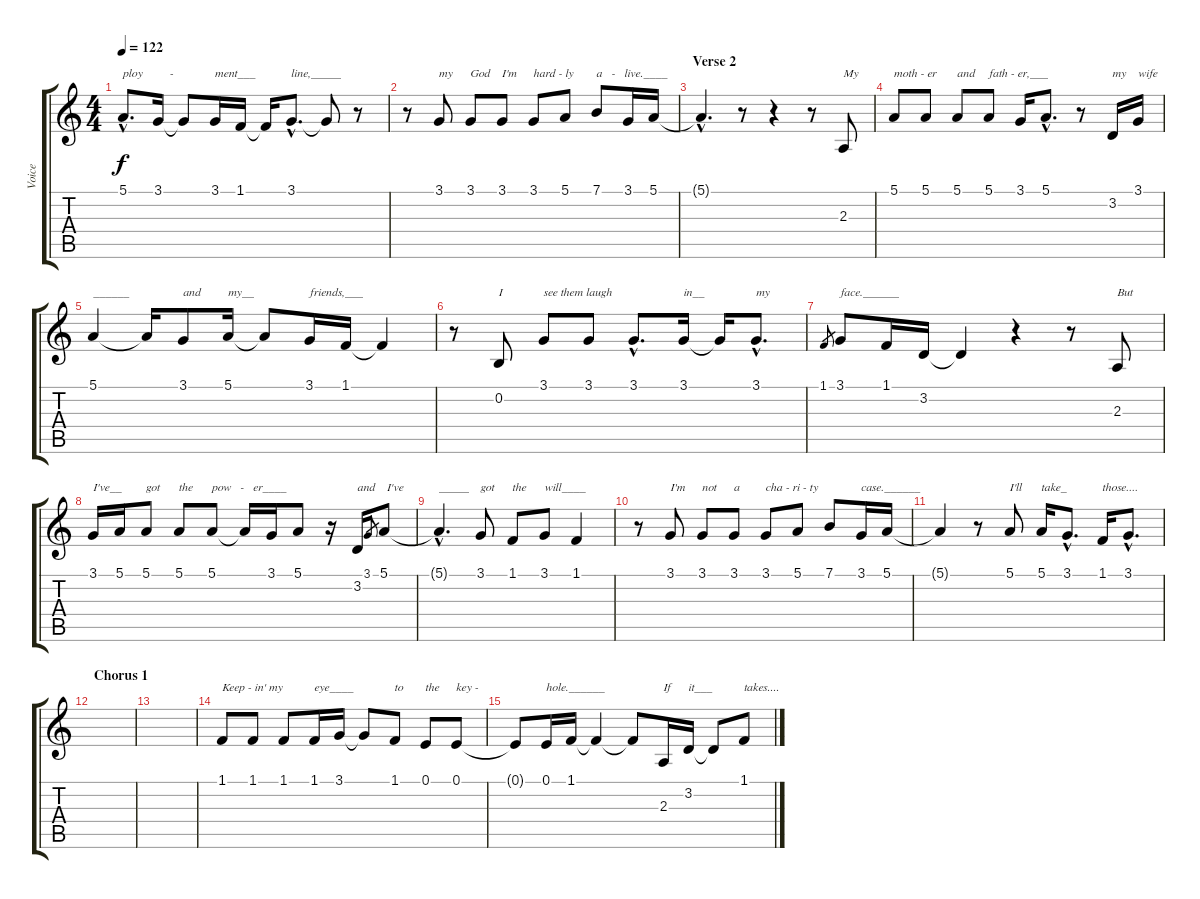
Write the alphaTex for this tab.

\track ("Voice" "Voice") {instrument synthvoice}
\staff {score tabs}
\tuning (E4 B3 G3 D3 A2 E2) {hide}
\ts (4 4)
\tempo 122
\clef g2
\ks c
5.1{hac}.8{d txt "ploy         -    " dy f} 3.1.16 3.1{t}.8 3.1.16{txt "ment___"} 1.1.16 1.1{t}.16 3.1{hac}.8{d txt "line,_____"} 3.1{t}.8 r.8 |
r.8 3.1.8{txt "my"} 3.1.8{txt "God"} 3.1.8{txt "I'm"} 3.1.8{txt "hard - ly"} 5.1.8 7.1.8{txt "a   -   live.____ "} 3.1.16 5.1.16 |
\section ("" "Verse 2")
5.1{hac t}.4{d} r.8 r.4 r.8 2.3.8{txt "My"} |
5.1.8{txt "moth - er"} 5.1.8 5.1.8{txt "and"} 5.1.8{txt "fath - er,___"} 3.1.16 5.1{hac}.8{d} r.8 3.2.16{txt "my"} 3.1.16{txt "wife"} |
5.1.4{txt "______"} 5.1{t}.16 3.1.8{txt "and"} 5.1.16{txt "my__"} 5.1{t}.8 3.1.16{txt "friends,___"} 1.1.16 1.1{t}.4 |
r.8 0.2.8{txt "I"} 3.1.8{txt "see them laugh"} 3.1.8 3.1{hac}.8{d} 3.1.16{txt "in__"} 3.1{t}.16 3.1{hac}.8{d txt "my"} |
1.1.8{gr} 3.1.8{txt "face.______"} 1.1.16 3.2.16 3.2{t}.4 r.4 r.8 2.3.8{txt "But"} |
3.1.16{txt "I've__"} 5.1.16 5.1.8{txt "got"} 5.1.8{txt "the"} 5.1.8{txt "pow   -   er____"} 5.1{t}.16 3.1.16 5.1.8 r.16 3.2.16{txt "and"} 3.1.8{gr} 5.1.8{txt " I've"} |
5.1{hac t}.4{d txt "_____"} 3.1.8{txt "got"} 1.1.8{txt "the"} 3.1.8{txt "will____"} 1.1.4 |
r.8 3.1.8{txt "I'm"} 3.1.8{txt "not"} 3.1.8{txt "a"} 3.1.8{txt "cha - ri - ty"} 5.1.8 7.1.8 3.1.16{txt "case.______"} 5.1.16 |
5.1{t}.4 r.8 5.1.8{txt "I'll"} 5.1.16{txt "take_"} 3.1{hac}.8{d} 1.1.16{txt "those...."} 3.1{hac}.8{d} |
\section ("" "Chorus 1")
|
|
1.1.8{txt "Keep - in' my"} 1.1.8 1.1.8 1.1.16{txt "eye____"} 3.1.16 3.1{t}.8 1.1.8{txt "to"} 0.1.8{txt "the"} 0.1.8{txt "key - "} |
0.1{t}.8 0.1.16{txt "hole.______"} 1.1.16 1.1{t}.4 1.1{t}.8 2.3.16{txt "If"} 3.2.16{txt "it___"} 3.2{t}.8 1.1.8{txt "takes...."}
